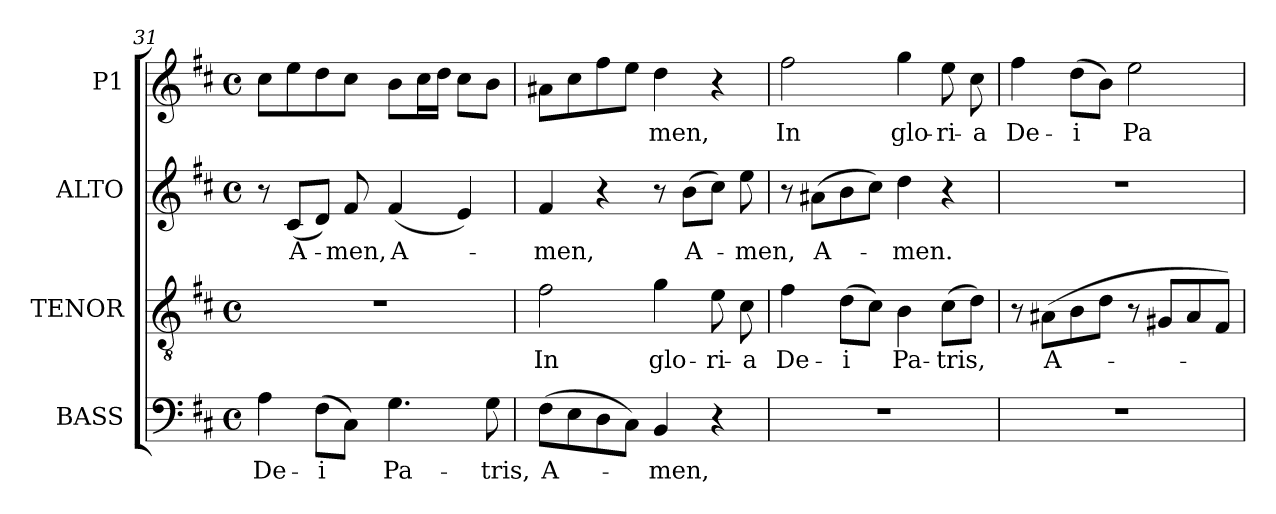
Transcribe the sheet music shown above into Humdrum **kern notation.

**kern	**text	**kern	**text	**kern	**text	**kern	**text
*part4	*part4	*part3	*part3	*part2	*part2	*part1	*part1
*staff4	*staff4	*staff3	*staff3	*staff2	*staff2	*staff1	*staff1
*I"BASS	*	*I"TENOR	*	*I"ALTO	*	*I"P1	*
*clefF4	*	*clefGv2	*	*clefG2	*	*clefG2	*
*	*	*ITrd7c12	*	*	*	*	*
*k[f#c#]	*	*k[f#c#]	*	*k[f#c#]	*	*k[f#c#]	*
*D:	*	*D:	*	*D:	*	*D:	*
*M4/4	*	*M4/4	*	*M4/4	*	*M4/4	*
*met(c)	*	*met(c)	*	*met(c)	*	*met(c)	*
=31	=31	=31	=31	=31	=31	=31	=31
!	!LO:LY:b:color=#000000	!	!	!	!	!	!
4Ai\	De-	1r	.	8r	.	8cc#i\L	.
!	!	!	!	!	!LO:LY:b:color=#000000	!	!
.	.	.	.	(8c#i/L	A-	8eei\	.
!	!LO:LY:b:color=#000000	!	!	!	!	!	!
(8F#i\L	-i	.	.	8di/J)	.	8ddi\	.
!	!	!	!	!	!LO:LY:b:color=#000000	!	!
8C#i\J)	.	.	.	8f#i/	-men,	8cc#i\J	.
!	!LO:LY:b:color=#000000	!	!	!	!	!	!
!	!	!	!	!	!LO:LY:b:color=#000000	!	!
4.Gi\	Pa-	.	.	(4f#i/	A-	8bi\L	.
.	.	.	.	.	.	16cc#i\L	.
.	.	.	.	.	.	16ddi\JJ	.
.	.	.	.	4ei/)	.	8cc#i\L	.
!	!LO:LY:b:color=#000000	!	!	!	!	!	!
8Gi\	-tris,	.	.	.	.	8bi\J	.
=32	=32	=32	=32	=32	=32	=32	=32
!	!LO:LY:b:color=#000000	!	!	!	!	!	!
!	!	!	!LO:LY:b:color=#000000	!	!	!	!
!	!	!	!	!	!LO:LY:b:color=#000000	!	!
(8F#i\L	A-	2F#i\	In	4f#i/	-men,	8a#Xi\L	.
8Ei\	.	.	.	.	.	8cc#i\	.
8Di\	.	.	.	4r	.	8ff#i\	.
8C#i\J)	.	.	.	.	.	8eei\J	.
!	!LO:LY:b:color=#000000	!	!	!	!	!	!
!	!	!	!LO:LY:b:color=#000000	!	!	!	!
!	!	!	!	!	!	!	!LO:LY:b:color=#000000
4BBi/	-men,	4Gi\	glo-	8r	.	4ddi\	-men,
!	!	!	!	!	!LO:LY:b:color=#000000	!	!
.	.	.	.	(8bi\L	A-	.	.
!	!	!	!LO:LY:b:color=#000000	!	!	!	!
4r	.	8Ei\	-ri-	8cc#i\J)	.	4r	.
!	!	!	!LO:LY:b:color=#000000	!	!	!	!
!	!	!	!	!	!LO:LY:b:color=#000000	!	!
.	.	8C#i\	-a	8eei\	-men,	.	.
=33	=33	=33	=33	=33	=33	=33	=33
!	!	!	!LO:LY:b:color=#000000	!	!	!	!
!	!	!	!	!	!	!	!LO:LY:b:color=#000000
1r	.	4F#i\	De-	8r	.	2ff#i\	In
!	!	!	!	!	!LO:LY:b:color=#000000	!	!
.	.	.	.	(8a#Xi\L	A-	.	.
!	!	!	!LO:LY:b:color=#000000	!	!	!	!
.	.	(8Di\L	-i	8bi\	.	.	.
.	.	8C#i\J)	.	8cc#i\J)	.	.	.
!	!	!	!LO:LY:b:color=#000000	!	!	!	!
!	!	!	!	!	!LO:LY:b:color=#000000	!	!
!	!	!	!	!	!	!	!LO:LY:b:color=#000000
.	.	4BBi\	Pa-	4ddi\	-men.	4ggi\	glo-
!	!	!	!LO:LY:b:color=#000000	!	!	!	!
!	!	!	!	!	!	!	!LO:LY:b:color=#000000
.	.	(8C#i\L	-tris,	4r	.	8eei\	-ri-
!	!	!	!	!	!	!	!LO:LY:b:color=#000000
.	.	8Di\J)	.	.	.	8cc#i\	-a
=34	=34	=34	=34	=34	=34	=34	=34
!	!	!	!	!	!	!	!LO:LY:b:color=#000000
1r	.	8r	.	1r	.	4ff#i\	De-
!	!	!	!LO:LY:b:color=#000000	!	!	!	!
.	.	(8AA#Xi\L	A-	.	.	.	.
!	!	!	!	!	!	!	!LO:LY:b:color=#000000
.	.	8BBi\	.	.	.	(8ddi\L	-i
.	.	8Di\J	.	.	.	8bi\J)	.
!	!	!	!	!	!	!	!LO:LY:b:color=#000000
.	.	8r	.	.	.	2eei\	Pa-
.	.	8GG#Xi/L	.	.	.	.	.
.	.	8AA#i/	.	.	.	.	.
.	.	8FF#i/J)	.	.	.	.	.
=	=	=	=	=	=	=	=
*-	*-	*-	*-	*-	*-	*-	*-
